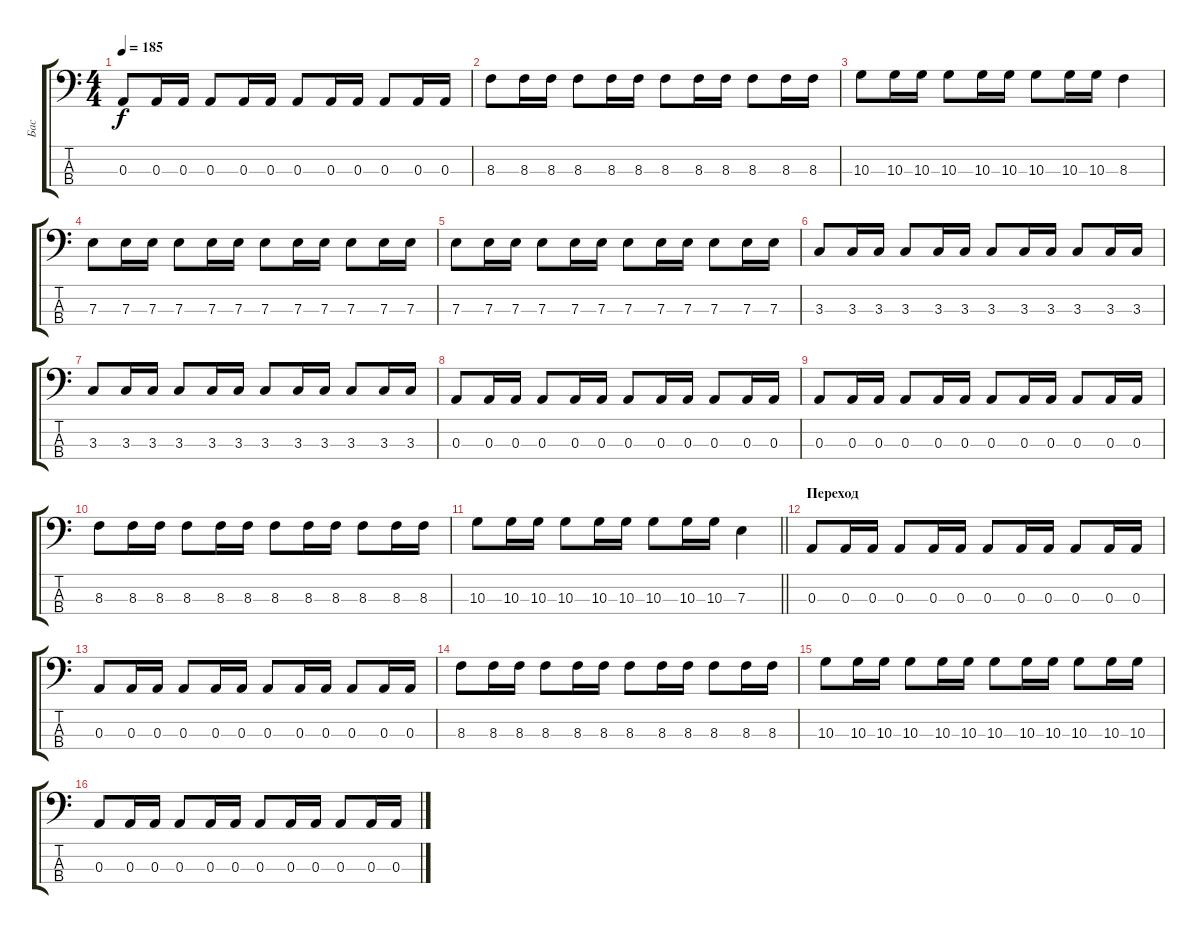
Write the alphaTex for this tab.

\track ("Бас" "Бас") {instrument electricbassfinger}
\staff {score tabs}
\tuning (G2 D2 A1 E1) {hide}
\ts (4 4)
\tempo 185
\clef f4
\ks c
0.3.8{dy f} 0.3.16 0.3.16 0.3.8 0.3.16 0.3.16 0.3.8 0.3.16 0.3.16 0.3.8 0.3.16 0.3.16 |
8.3.8 8.3.16 8.3.16 8.3.8 8.3.16 8.3.16 8.3.8 8.3.16 8.3.16 8.3.8 8.3.16 8.3.16 |
10.3.8 10.3.16 10.3.16 10.3.8 10.3.16 10.3.16 10.3.8 10.3.16 10.3.16 8.3.4 |
7.3.8 7.3.16 7.3.16 7.3.8 7.3.16 7.3.16 7.3.8 7.3.16 7.3.16 7.3.8 7.3.16 7.3.16 |
7.3.8 7.3.16 7.3.16 7.3.8 7.3.16 7.3.16 7.3.8 7.3.16 7.3.16 7.3.8 7.3.16 7.3.16 |
3.3.8 3.3.16 3.3.16 3.3.8 3.3.16 3.3.16 3.3.8 3.3.16 3.3.16 3.3.8 3.3.16 3.3.16 |
3.3.8 3.3.16 3.3.16 3.3.8 3.3.16 3.3.16 3.3.8 3.3.16 3.3.16 3.3.8 3.3.16 3.3.16 |
0.3.8 0.3.16 0.3.16 0.3.8 0.3.16 0.3.16 0.3.8 0.3.16 0.3.16 0.3.8 0.3.16 0.3.16 |
0.3.8 0.3.16 0.3.16 0.3.8 0.3.16 0.3.16 0.3.8 0.3.16 0.3.16 0.3.8 0.3.16 0.3.16 |
8.3.8 8.3.16 8.3.16 8.3.8 8.3.16 8.3.16 8.3.8 8.3.16 8.3.16 8.3.8 8.3.16 8.3.16 |
\barLineRight lightlight
10.3.8 10.3.16 10.3.16 10.3.8 10.3.16 10.3.16 10.3.8 10.3.16 10.3.16 7.3.4 |
\section ("" "Переход")
0.3.8 0.3.16 0.3.16 0.3.8 0.3.16 0.3.16 0.3.8 0.3.16 0.3.16 0.3.8 0.3.16 0.3.16 |
0.3.8 0.3.16 0.3.16 0.3.8 0.3.16 0.3.16 0.3.8 0.3.16 0.3.16 0.3.8 0.3.16 0.3.16 |
8.3.8 8.3.16 8.3.16 8.3.8 8.3.16 8.3.16 8.3.8 8.3.16 8.3.16 8.3.8 8.3.16 8.3.16 |
10.3.8 10.3.16 10.3.16 10.3.8 10.3.16 10.3.16 10.3.8 10.3.16 10.3.16 10.3.8 10.3.16 10.3.16 |
0.3.8 0.3.16 0.3.16 0.3.8 0.3.16 0.3.16 0.3.8 0.3.16 0.3.16 0.3.8 0.3.16 0.3.16
